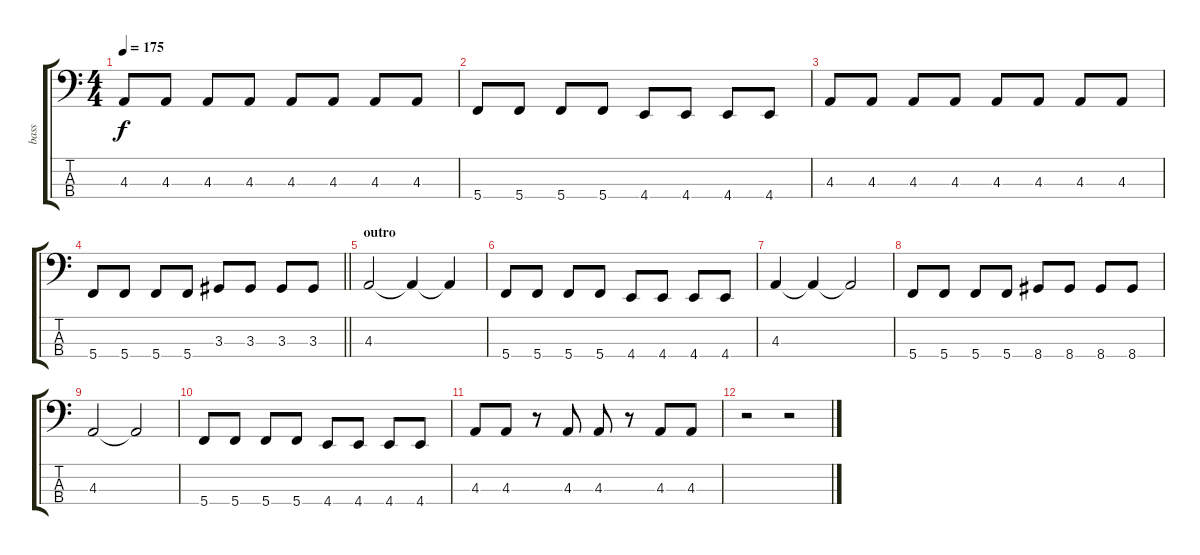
\track ("bass" "bass") {instrument electricbassfinger}
\staff {score tabs}
\tuning (Eb2 Bb1 F1 C1) {hide}
\ts (4 4)
\tempo 175
\clef f4
\ks c
4.3.8{dy f} 4.3.8 4.3.8 4.3.8 4.3.8 4.3.8 4.3.8 4.3.8 |
5.4.8 5.4.8 5.4.8 5.4.8 4.4.8 4.4.8 4.4.8 4.4.8 |
4.3.8 4.3.8 4.3.8 4.3.8 4.3.8 4.3.8 4.3.8 4.3.8 |
\barLineRight lightlight
5.4.8 5.4.8 5.4.8 5.4.8 3.3.8 3.3.8 3.3.8 3.3.8 |
\section ("" "outro")
4.3.2 4.3{t}.4 4.3{t}.4 |
5.4.8 5.4.8 5.4.8 5.4.8 4.4.8 4.4.8 4.4.8 4.4.8 |
4.3.4 4.3{t}.4 4.3{t}.2 |
5.4.8 5.4.8 5.4.8 5.4.8 8.4.8 8.4.8 8.4.8 8.4.8 |
4.3.2 4.3{t}.2 |
5.4.8 5.4.8 5.4.8 5.4.8 4.4.8 4.4.8 4.4.8 4.4.8 |
4.3.8 4.3.8 r.8 4.3.8 4.3.8 r.8 4.3.8 4.3.8 |
r.2 r.2
